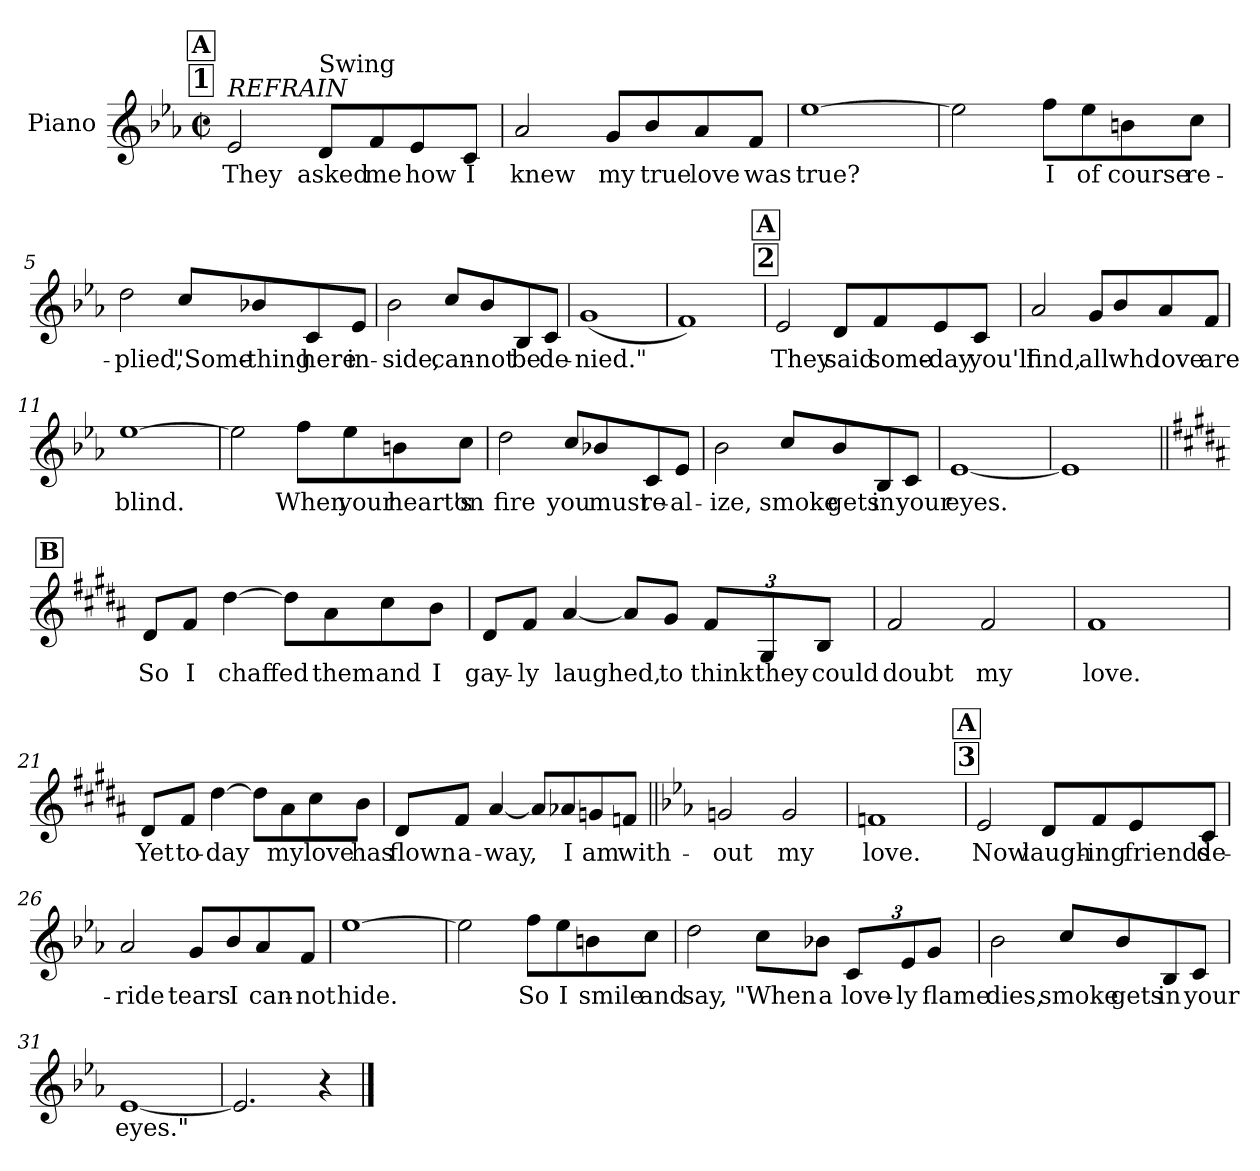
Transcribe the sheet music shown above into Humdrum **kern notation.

**kern	**text
*part1	*part1
*staff1	*staff1
*I"Piano	*
*I'Pno.	*
*clefG2	*
*k[b-e-a-]	*
*M2/2	*
*met(c|)	*
*MM120	*
!!LO:REH:place=s1:a:t=1
!!LO:REH:place=s1:a:fs=12:t=A
=1	=1
!LO:TX:a:i:t=REFRAIN	!
!	!LO:LY:b
2e-/	They
!LO:TX:a:t=Swing	!
!	!LO:LY:b
8d/L	asked
!	!LO:LY:b
8f/	me
!	!LO:LY:b
8e-/	how
!	!LO:LY:b
8c/J	I
=2	=2
!	!LO:LY:b
2a-/	knew
!	!LO:LY:b
8g/L	my
!	!LO:LY:b
8b-/	true
!	!LO:LY:b
8a-/	love
!	!LO:LY:b
8f/J	was
=3	=3
!	!LO:LY:b
[1ee-	true?
=4	=4
2ee-\]	.
!	!LO:LY:b
8ff\L	I
!	!LO:LY:b
8ee-\	of
!	!LO:LY:b
8bn\	course
!	!LO:LY:b
8cc\J	re-
!!LO:LB:g=z
=5	=5
!	!LO:LY:b
2dd\	-plied,
!	!LO:LY:b
8cc/L	"Some-
!	!LO:LY:b
8b-X/	-thing
!	!LO:LY:b
8c/	here
!	!LO:LY:b
8e-/J	in-
=6	=6
!	!LO:LY:b
2b-\	-side,
!	!LO:LY:b
8cc/L	can-
!	!LO:LY:b
8b-/	-not
!	!LO:LY:b
8B-/	be
!	!LO:LY:b
8c/J	de-
=7	=7
!	!LO:LY:b
(1g	-nied."
=8	=8
1f)	.
!!LO:LB:g=z
!!LO:REH:place=s1:a:t=2
!!LO:REH:place=s1:a:fs=12:t=A
=9	=9
!	!LO:LY:b
2e-/	They
!	!LO:LY:b
8d/L	said
!	!LO:LY:b
8f/	some-
!	!LO:LY:b
8e-/	-day
!	!LO:LY:b
8c/J	you'll
=10	=10
!	!LO:LY:b
2a-/	find,
!	!LO:LY:b
8g/L	all
!	!LO:LY:b
8b-/	who
!	!LO:LY:b
8a-/	love
!	!LO:LY:b
8f/J	are
=11	=11
!	!LO:LY:b
[1ee-	blind.
=12	=12
2ee-\]	.
!	!LO:LY:b
8ff\L	When
!	!LO:LY:b
8ee-\	your
!	!LO:LY:b
8bn\	heart's
!	!LO:LY:b
8cc\J	on
!!LO:LB:g=z
=13	=13
!	!LO:LY:b
2dd\	fire
!	!LO:LY:b
8cc/L	you
!	!LO:LY:b
8b-X/	must
!	!LO:LY:b
8c/	re-
!	!LO:LY:b
8e-/J	-al-
=14	=14
!	!LO:LY:b
2b-\	-ize,
!	!LO:LY:b
8cc/L	smoke
!	!LO:LY:b
8b-/	gets
!	!LO:LY:b
8B-/	in
!	!LO:LY:b
8c/J	your
=15	=15
!	!LO:LY:b
[1e-	eyes.
=16	=16
1e-]	.
!!LO:LB:g=z
!!LO:REH:place=s1:a:fs=12:t=B
=17||	=17||
*k[f#c#g#d#a#]	*
!	!LO:LY:b
8d#/L	So
!	!LO:LY:b
8f#/J	I
!	!LO:LY:b
[4dd#\	chaffed
8dd#\L]	.
!	!LO:LY:b
8a#\	them
!	!LO:LY:b
8cc#\	and
!	!LO:LY:b
8b\J	I
=18	=18
!	!LO:LY:b
8d#/L	gay-
!	!LO:LY:b
8f#/J	-ly
!	!LO:LY:b
[4a#/	laughed,
8a#/L]	.
!	!LO:LY:b
8g#/J	to
*Xbrackettup	*
!	!LO:LY:b
12f#/L	think
!	!LO:LY:b
12G#/	they
!	!LO:LY:b
12B/J	could
=19	=19
!	!LO:LY:b
2f#/	doubt
!	!LO:LY:b
2f#/	my
=20	=20
!	!LO:LY:b
1f#	love.
!!LO:LB:g=z
=21	=21
!	!LO:LY:b
8d#/L	Yet
!	!LO:LY:b
8f#/J	to-
!	!LO:LY:b
[4dd#\	-day
8dd#\L]	.
!	!LO:LY:b
8a#\	my
!	!LO:LY:b
8cc#\	love
!	!LO:LY:b
8b\J	has
=22	=22
!	!LO:LY:b
8d#/L	flown
!	!LO:LY:b
8f#/J	a-
!	!LO:LY:b
[4a#/	-way,
8a#/L]	.
!	!LO:LY:b
8a-X/	I
!	!LO:LY:b
8gn/	am
!	!LO:LY:b
8fn/J	with-
=23||	=23||
*k[b-e-a-]	*
!	!LO:LY:b
2gn/	out
!	!LO:LY:b
2g/	my
=24	=24
!	!LO:LY:b
1fn	love.
!!LO:LB:g=z
!!LO:REH:place=s1:a:t=3
!!LO:REH:place=s1:a:fs=12:t=A
=25	=25
!	!LO:LY:b
2e-/	Now
!	!LO:LY:b
8d/L	laugh-
!	!LO:LY:b
8f/	-ing
!	!LO:LY:b
8e-/	friends
!	!LO:LY:b
8c/J	de-
=26	=26
!	!LO:LY:b
2a-/	-ride
!	!LO:LY:b
8g/L	tears
!	!LO:LY:b
8b-/	I
!	!LO:LY:b
8a-/	can-
!	!LO:LY:b
8f/J	-not
=27	=27
!	!LO:LY:b
[1ee-	hide.
=28	=28
2ee-\]	.
!	!LO:LY:b
8ff\L	So
!	!LO:LY:b
8ee-\	I
!	!LO:LY:b
8bn\	smile
!	!LO:LY:b
8cc\J	and
!!LO:LB:g=z
=29	=29
!	!LO:LY:b
2dd\	say,
!	!LO:LY:b
8cc\L	"When
!	!LO:LY:b
8b-X\J	a
!	!LO:LY:b
12c/L	love-
!	!LO:LY:b
12e-/	-ly
!	!LO:LY:b
12g/J	flame
=30	=30
!	!LO:LY:b
2b-\	-dies,
!	!LO:LY:b
8cc/L	smoke
!	!LO:LY:b
8b-/	gets
!	!LO:LY:b
8B-/	in
!	!LO:LY:b
8c/J	your
=31	=31
!	!LO:LY:b
[1e-	eyes."
=32	=32
2.e-/]	.
4r	.
==	==
*-	*-
